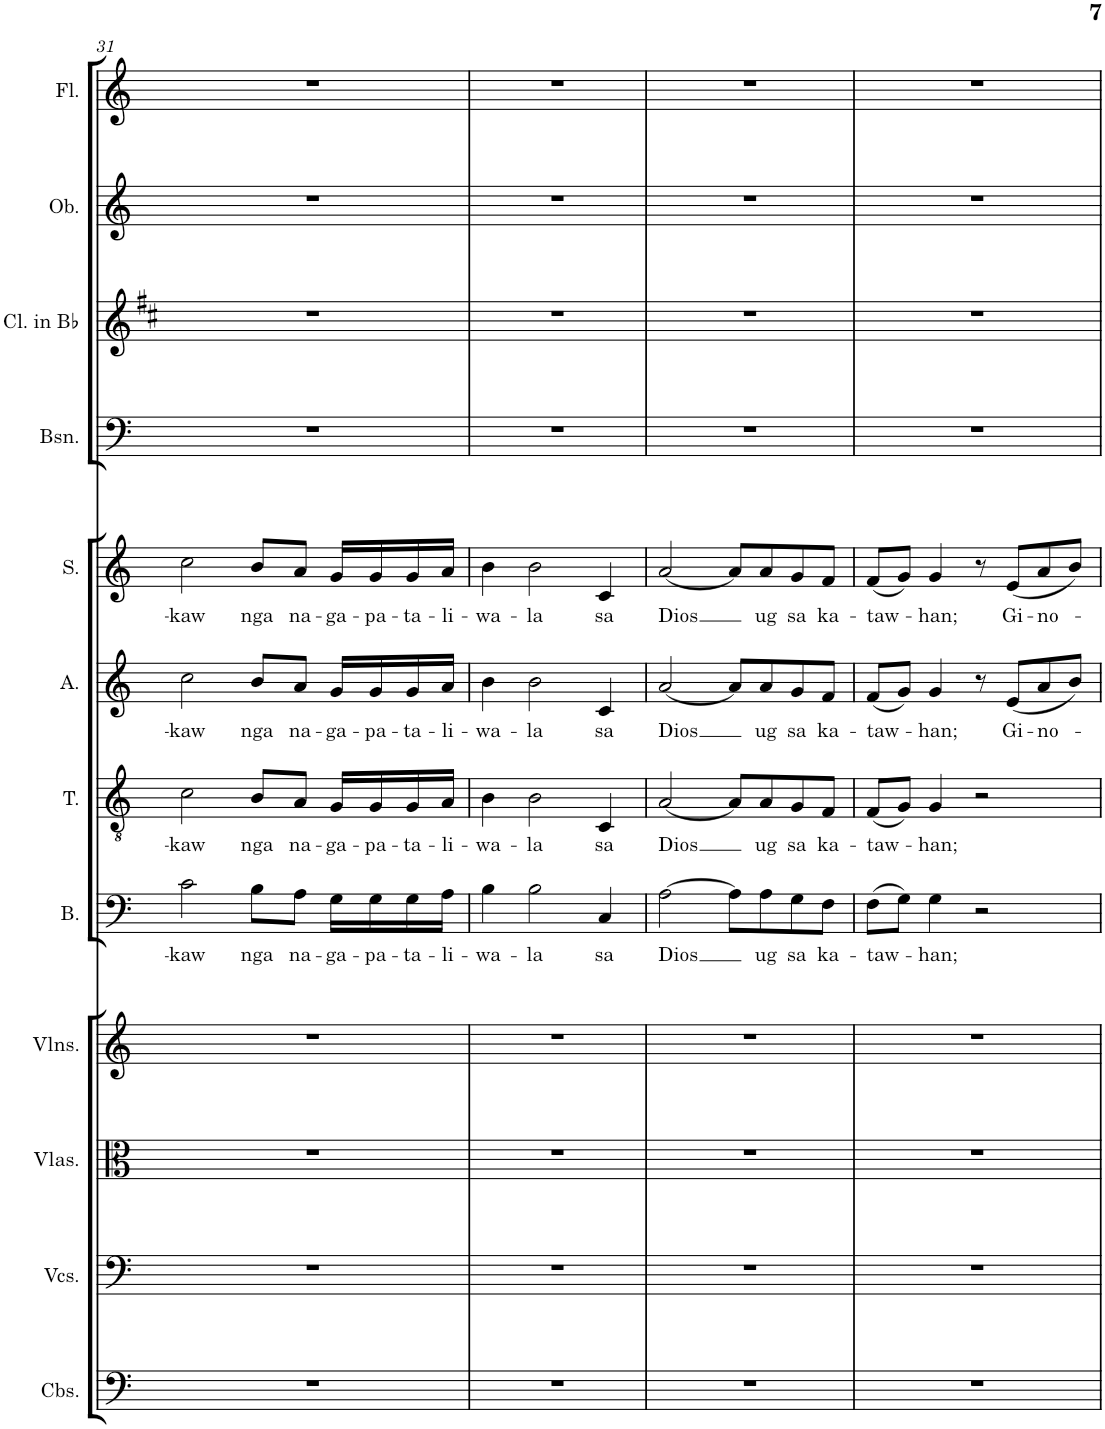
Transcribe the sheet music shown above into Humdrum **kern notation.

**kern	**kern	**kern	**kern	**kern	**text	**kern	**text	**kern	**text	**kern	**text	**kern	**kern	**kern	**kern
*part12	*part11	*part10	*part9	*part8	*part8	*part7	*part7	*part6	*part6	*part5	*part5	*part4	*part3	*part2	*part1
*staff12	*staff11	*staff10	*staff9	*staff8	*staff8	*staff7	*staff7	*staff6	*staff6	*staff5	*staff5	*staff4	*staff3	*staff2	*staff1
*I"Contrabasses	*I"Violoncellos	*I"Violas	*I"Violins	*I"Bass	*	*I"Tenor	*	*I"Alto	*	*I"Soprano	*	*I"Bassoon	*I"Clarinet in Bb	*I"Oboe	*I"Flute
*I'Cbs.	*I'Vcs.	*I'Vlas.	*I'Vlns.	*I'B.	*	*I'T.	*	*I'A.	*	*I'S.	*	*I'Bsn.	*I'Cl. in Bb	*I'Ob.	*I'Fl.
!!LO:PB:g=z
*clefF4	*clefF4	*clefC3	*clefG2	*clefF4	*	*clefGv2	*	*clefG2	*	*clefG2	*	*clefF4	*clefG2	*clefG2	*clefG2
*Trd7c12	*	*	*	*	*	*	*	*	*	*	*	*	*Trd1c2	*	*
*k[]	*k[]	*k[]	*k[]	*k[]	*	*k[]	*	*k[]	*	*k[]	*	*k[]	*k[f#c#]	*k[]	*k[]
*M4/4	*M4/4	*M4/4	*M4/4	*M4/4	*	*M4/4	*	*M4/4	*	*M4/4	*	*M4/4	*M4/4	*M4/4	*M4/4
=31	=31	=31	=31	=31	=31	=31	=31	=31	=31	=31	=31	=31	=31	=31	=31
!	!	!	!	!	!LO:LY:b	!	!LO:LY:b	!	!LO:LY:b	!	!LO:LY:b	!	!	!	!
1r	1r	1r	1r	2c\	-kaw	2c\	-kaw	2cc\	-kaw	2cc\	-kaw	1r	1r	1r	1r
!	!	!	!	!	!LO:LY:b	!	!LO:LY:b	!	!LO:LY:b	!	!LO:LY:b	!	!	!	!
.	.	.	.	8B\L	nga	8B/L	nga	8b/L	nga	8b/L	nga	.	.	.	.
!	!	!	!	!	!LO:LY:b	!	!LO:LY:b	!	!LO:LY:b	!	!LO:LY:b	!	!	!	!
.	.	.	.	8A\J	na-	8A/J	na-	8a/J	na-	8a/J	na-	.	.	.	.
!	!	!	!	!	!LO:LY:b	!	!LO:LY:b	!	!LO:LY:b	!	!LO:LY:b	!	!	!	!
.	.	.	.	16G\LL	-ga-	16G/LL	-ga-	16g/LL	-ga-	16g/LL	-ga-	.	.	.	.
!	!	!	!	!	!LO:LY:b	!	!LO:LY:b	!	!LO:LY:b	!	!LO:LY:b	!	!	!	!
.	.	.	.	16G\	-pa-	16G/	-pa-	16g/	-pa-	16g/	-pa-	.	.	.	.
!	!	!	!	!	!LO:LY:b	!	!LO:LY:b	!	!LO:LY:b	!	!LO:LY:b	!	!	!	!
.	.	.	.	16G\	-ta-	16G/	-ta-	16g/	-ta-	16g/	-ta-	.	.	.	.
!	!	!	!	!	!LO:LY:b	!	!LO:LY:b	!	!LO:LY:b	!	!LO:LY:b	!	!	!	!
.	.	.	.	16A\JJ	-li-	16A/JJ	-li-	16a/JJ	-li-	16a/JJ	-li-	.	.	.	.
=32	=32	=32	=32	=32	=32	=32	=32	=32	=32	=32	=32	=32	=32	=32	=32
!	!	!	!	!	!LO:LY:b	!	!LO:LY:b	!	!LO:LY:b	!	!LO:LY:b	!	!	!	!
1r	1r	1r	1r	4B\	-wa-	4B\	-wa-	4b\	-wa-	4b\	-wa-	1r	1r	1r	1r
!	!	!	!	!	!LO:LY:b	!	!LO:LY:b	!	!LO:LY:b	!	!LO:LY:b	!	!	!	!
.	.	.	.	2B\	-la	2B\	-la	2b\	-la	2b\	-la	.	.	.	.
!	!	!	!	!	!LO:LY:b	!	!LO:LY:b	!	!LO:LY:b	!	!LO:LY:b	!	!	!	!
.	.	.	.	4C/	sa	4C/	sa	4c/	sa	4c/	sa	.	.	.	.
=33	=33	=33	=33	=33	=33	=33	=33	=33	=33	=33	=33	=33	=33	=33	=33
!	!	!	!	!	!LO:LY:b	!	!LO:LY:b	!	!LO:LY:b	!	!LO:LY:b	!	!	!	!
1r	1r	1r	1r	[2A\	Dios	[2A/	Dios	[2a/	Dios	[2a/	Dios	1r	1r	1r	1r
.	.	.	.	8A\L]	.	8A/L]	.	8a/L]	.	8a/L]	.	.	.	.	.
!	!	!	!	!	!LO:LY:b	!	!LO:LY:b	!	!LO:LY:b	!	!LO:LY:b	!	!	!	!
.	.	.	.	8A\	ug	8A/	ug	8a/	ug	8a/	ug	.	.	.	.
!	!	!	!	!	!LO:LY:b	!	!LO:LY:b	!	!LO:LY:b	!	!LO:LY:b	!	!	!	!
.	.	.	.	8G\	sa	8G/	sa	8g/	sa	8g/	sa	.	.	.	.
!	!	!	!	!	!LO:LY:b	!	!LO:LY:b	!	!LO:LY:b	!	!LO:LY:b	!	!	!	!
.	.	.	.	8F\J	ka-	8F/J	ka-	8f/J	ka-	8f/J	ka-	.	.	.	.
=34	=34	=34	=34	=34	=34	=34	=34	=34	=34	=34	=34	=34	=34	=34	=34
!	!	!	!	!	!LO:LY:b	!	!LO:LY:b	!	!LO:LY:b	!	!LO:LY:b	!	!	!	!
1r	1r	1r	1r	(8F\L	-taw-	(8F/L	-taw-	(8f/L	-taw-	(8f/L	-taw-	1r	1r	1r	1r
.	.	.	.	8G\J)	.	8G/J)	.	8g/J)	.	8g/J)	.	.	.	.	.
!	!	!	!	!	!LO:LY:b	!	!LO:LY:b	!	!LO:LY:b	!	!LO:LY:b	!	!	!	!
.	.	.	.	4G\	-han;	4G/	-han;	4g/	-han;	4g/	-han;	.	.	.	.
.	.	.	.	2r	.	2r	.	8r	.	8r	.	.	.	.	.
!	!	!	!	!	!	!	!	!	!LO:LY:b	!	!LO:LY:b	!	!	!	!
.	.	.	.	.	.	.	.	(8e/L	Gi-	(8e/L	Gi-	.	.	.	.
!	!	!	!	!	!	!	!	!	!LO:LY:b	!	!LO:LY:b	!	!	!	!
.	.	.	.	.	.	.	.	8a/	-no-	8a/	-no-	.	.	.	.
.	.	.	.	.	.	.	.	8b/J)	.	8b/J)	.	.	.	.	.
=	=	=	=	=	=	=	=	=	=	=	=	=	=	=	=
*-	*-	*-	*-	*-	*-	*-	*-	*-	*-	*-	*-	*-	*-	*-	*-
